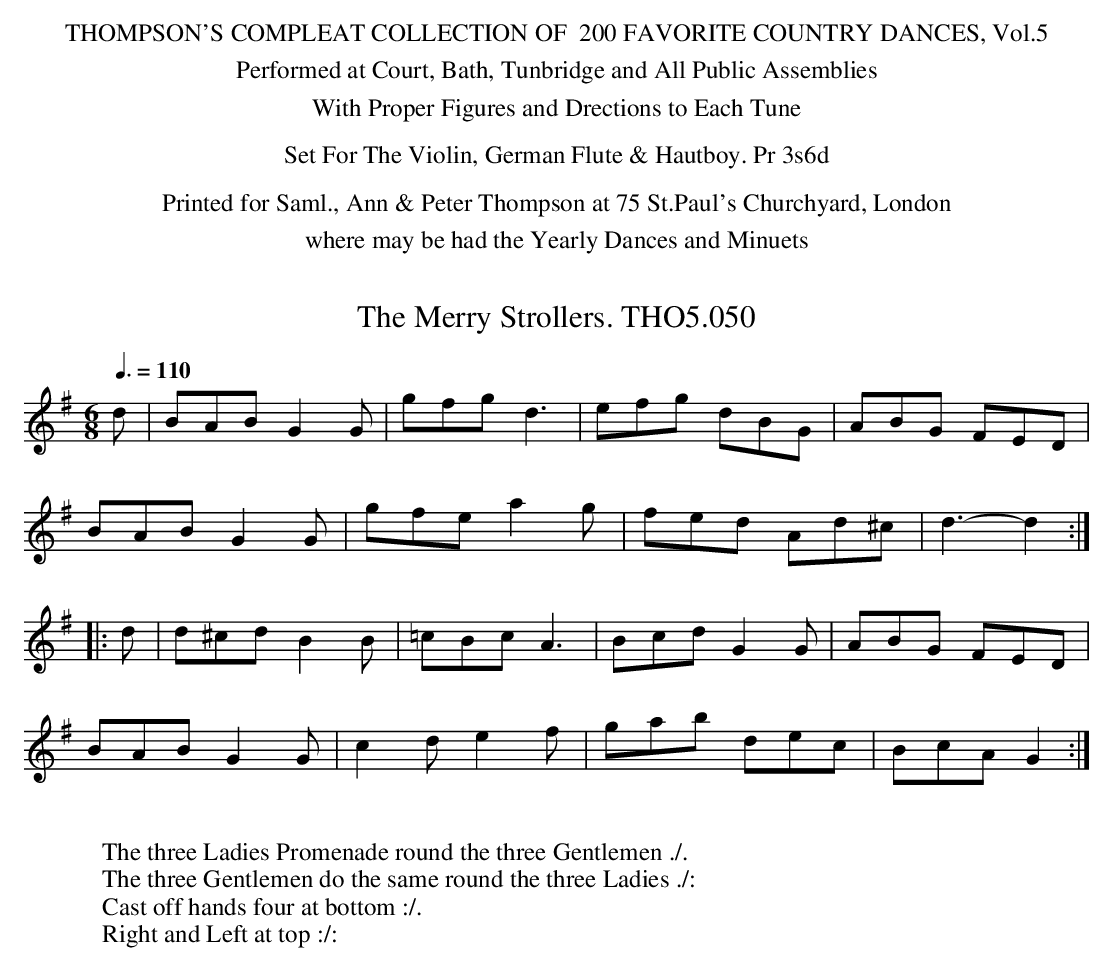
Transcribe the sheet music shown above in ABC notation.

X:1
T:Merry Strollers. THO5.050, The
M:6/8
L:1/8
Q:3/8=110
K:G
d|BAB G2G|gfg d3|efg dBG|ABG FED|
BAB G2G|gfe a2g|fed Ad^c|d3-d2:|
|:d|d^cd B2B|=cBc A3|Bcd G2G|ABG FED|
BAB G2G|c2d e2f|gab dec|BcA G2:|
W:
W:The three Ladies Promenade round the three Gentlemen ./.
W:The three Gentlemen do the same round the three Ladies ./:
W:Cast off hands four at bottom :/.
W:Right and Left at top :/:
